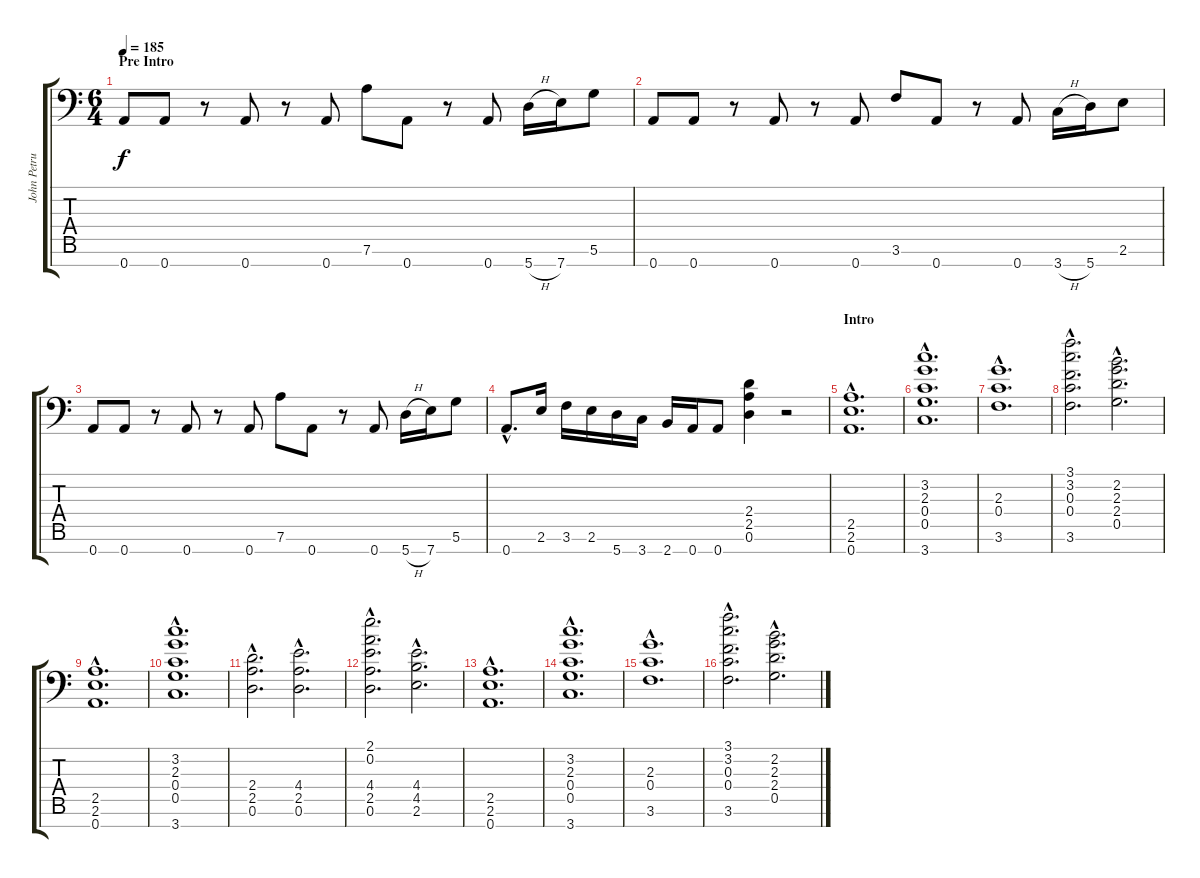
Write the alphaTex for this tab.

\track ("John Petrucci" "John Petru") {instrument distortionguitar}
\staff {score tabs}
\tuning (D4 A3 F3 C3 G2 D2 A1) {hide}
\ts (6 4)
\section ("" "Pre Intro ")
\tempo 185
\clef f4
\ks c
0.7.8{dy f instrument distortionguitar} 0.7.8 r.8 0.7.8 r.8 0.7.8 7.6.8 0.7.8 r.8 0.7.8 5.7{h}.16 7.7.16 5.6.8 |
0.7.8 0.7.8 r.8 0.7.8 r.8 0.7.8 3.6.8 0.7.8 r.8 0.7.8 3.7{h}.16 5.7.16 2.6.8 |
0.7.8 0.7.8 r.8 0.7.8 r.8 0.7.8 7.6.8 0.7.8 r.8 0.7.8 5.7{h}.16 7.7.16 5.6.8 |
0.7{hac}.8{d} 2.6.16 3.6.16 2.6.16 5.7.16 3.7.16 2.7.16 0.7.16 0.7.8 (2.4 2.5 0.6).4 r.2 |
\section ("" "Intro")
(2.5{hac} 2.6{hac} 0.7{hac}).1{d} |
(3.2{hac} 2.3{hac} 0.4{hac} 0.5{hac} 3.7{hac}).1{d} |
(2.3{hac} 0.4{hac} 3.6{hac}).1{d} |
(3.1{hac} 3.2{hac} 0.3{hac} 0.4{hac} 3.6{hac}).2{d} (2.2{hac} 2.3{hac} 2.4{hac} 0.5{hac}).2{d} |
(2.5{hac} 2.6{hac} 0.7{hac}).1{d} |
(3.2{hac} 2.3{hac} 0.4{hac} 0.5{hac} 3.7{hac}).1{d} |
(2.4{hac} 2.5{hac} 0.6{hac}).2{d} (4.4{hac} 2.5{hac} 0.6{hac}).2{d} |
(2.1{hac} 0.2{hac} 4.4{hac} 2.5{hac} 0.6{hac}).2{d} (4.4{hac} 4.5{hac} 2.6{hac}).2{d} |
(2.5{hac} 2.6{hac} 0.7{hac}).1{d} |
(3.2{hac} 2.3{hac} 0.4{hac} 0.5{hac} 3.7{hac}).1{d} |
(2.3{hac} 0.4{hac} 3.6{hac}).1{d} |
(3.1{hac} 3.2{hac} 0.3{hac} 0.4{hac} 3.6{hac}).2{d} (2.2{hac} 2.3{hac} 2.4{hac} 0.5{hac}).2{d}
